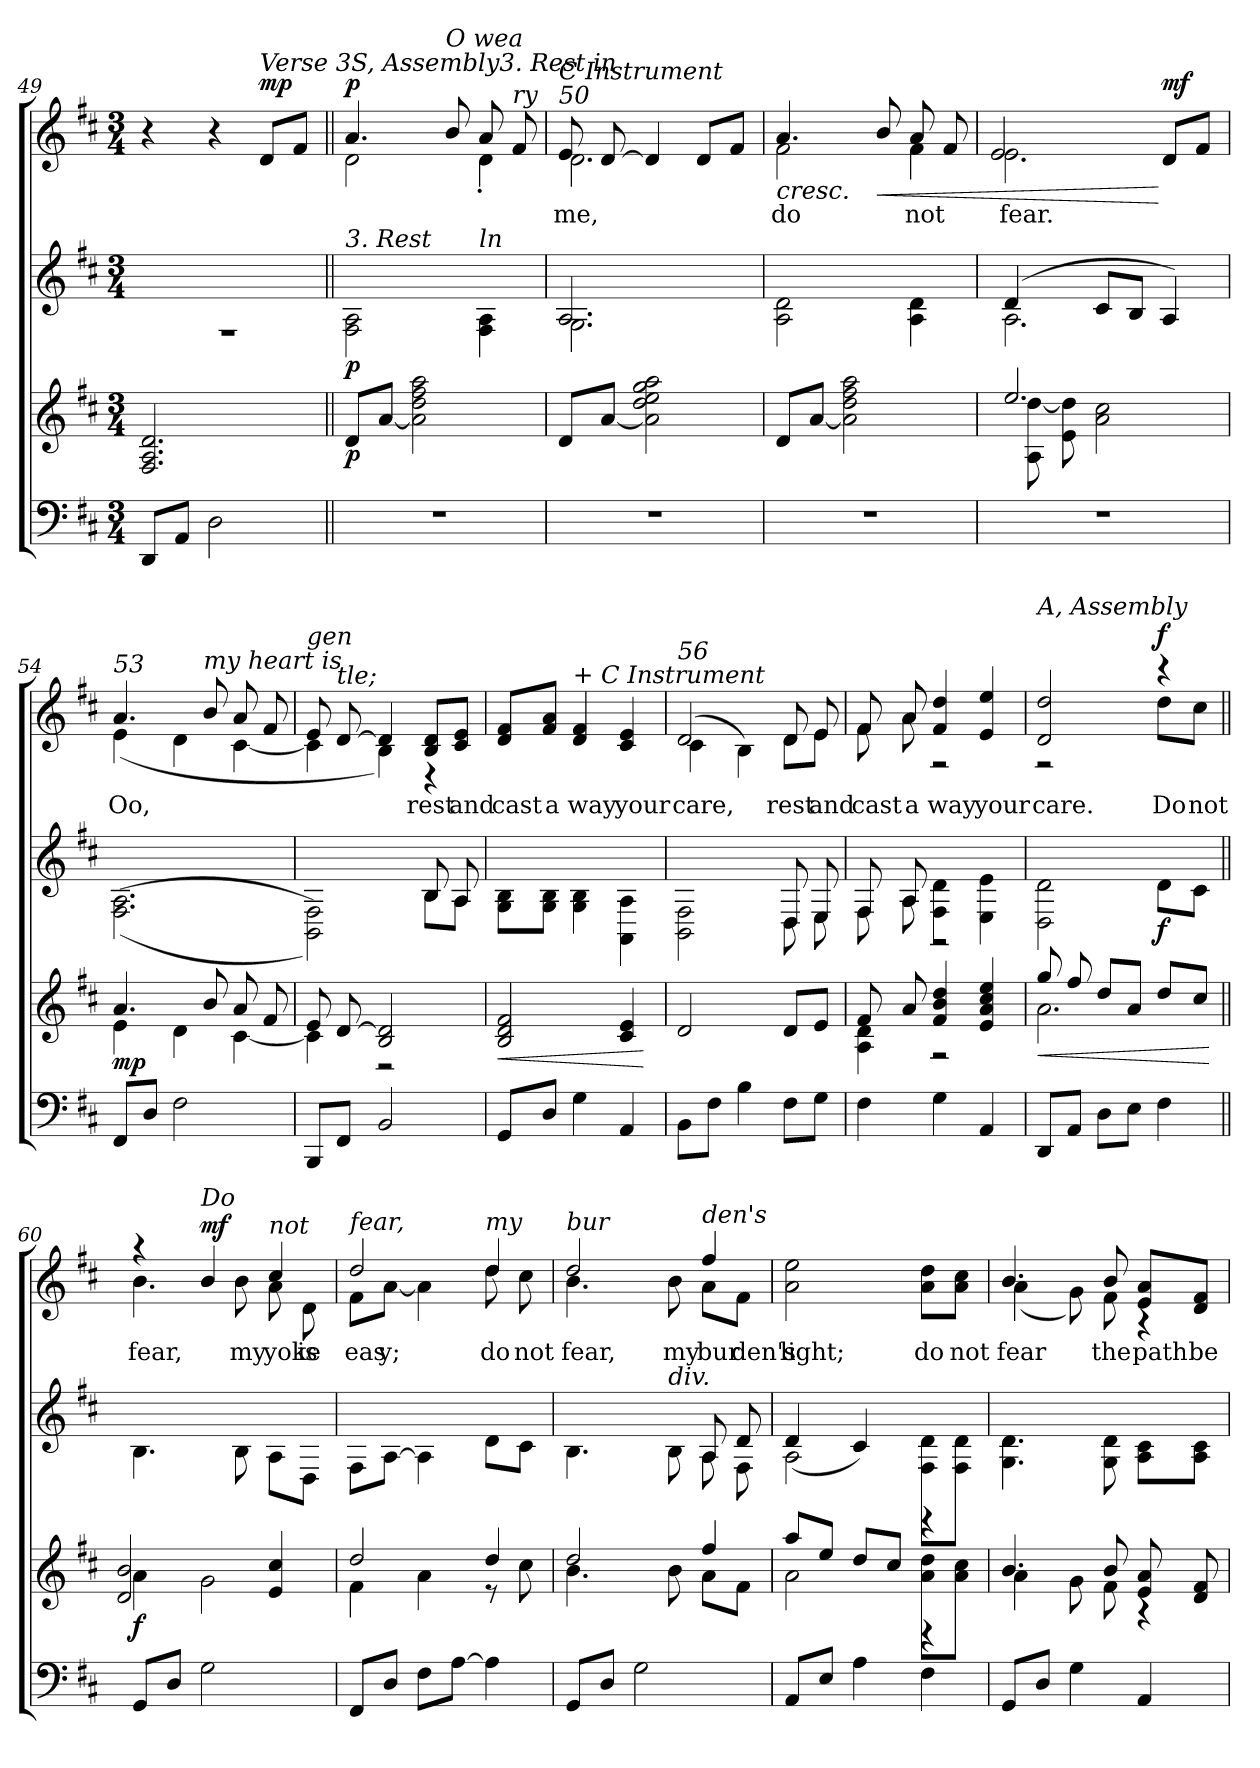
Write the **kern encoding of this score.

**kern	**kern	**dynam	**kern	**dynam	**kern	**text	**dynam
*part3	*part3	*part3	*part2	*part2	*part1	*part1	*part1
*staff4	*staff3	*staff3/4	*staff2	*staff2	*staff1	*staff1	*staff1
*clefF4	*clefG2	*	*clefG2	*	*clefG2	*	*
*k[f#c#]	*k[f#c#]	*	*k[f#c#]	*	*k[f#c#]	*	*
*M3/4	*M3/4	*	*M3/4	*	*M3/4	*	*
=49	=49	=49	=49	=49	=49	=49	=49
8DD/L	2.F#/ 2.A/ 2.d/	.	2.rF	.	4r	.	.
8AA/J	.	.	.	.	.	.	.
2D\	.	.	.	.	4r	.	.
!	!	!	!	!	!LO:TX:a:i:t=Verse 3S, Assembly3. Rest in	!	!
!	!	!	!	!	!	!	!LO:DY:b
.	.	.	.	.	8d/L	.	mp
.	.	.	.	.	8f#/J	.	.
=50||	=50||	=50||	=50||	=50||	=50||	=50||	=50||
*	*	*	*	*	*^	*	*
!	!	!	!LO:TX:a:i:t=3. Rest	!	!	!	!	!
!	!	!LO:DY:b	!	!LO:DY:b	!	!	!	!LO:DY:b
2.rF	8d/L	p	2F#\ 2A\	p	4.a/	2d\	.	p
.	[8a/J	.	.	.	.	.	.	.
.	2a\] 2dd\ 2ff#\ 2aa\	.	.	.	.	.	.	.
!	!	!	!	!	!LO:TX:a:i:t=O wea	!	!	!
.	.	.	.	.	8b/	.	.	.
!	!	!	!LO:TX:a:i:t=ln	!	!	!	!	!
.	.	.	4F#\ 4A\	.	8a/	4d'\	.	.
!	!	!	!	!	!LO:TX:a:i:t=ry	!	!	!
.	.	.	.	.	8f#/	.	.	.
!!LO:LB:g=z	!!
=51	=51	=51	=51	=51	=51	=51	=51	=51
*	*	*	*^	*	*	*	*	*
!	!	!	!	!	!	!LO:TX:a:i:t=50	!	!	!
!	!	!	!	!	!	!LO:TX:a:i:t=C Instrument	!	!	!
!	!	!	!	!	!	!	!	!LO:LY:b	!
2.rF	8d/L	.	2.A/	2.G\	.	8e/	2.d\	me,	.
.	[8a/J	.	.	.	.	[8d/	.	.	.
.	2a\] 2dd\ 2ee\ 2gg\ 2aa\	.	.	.	.	4d/]	.	.	.
.	.	.	.	.	.	8d/L	.	.	.
.	.	.	.	.	.	8f#/J	.	.	.
*	*	*	*v	*v	*	*	*	*	*
=52	=52	=52	=52	=52	=52	=52	=52	=52
!	!	!	!	!	!	!	!LO:LY:b	!LO:HP:b
2.rF	8d/L	.	2A\ 2d\	.	4.a/	2f#\	do	<
.	[8a/J	.	.	.	.	.	.	.
.	2a\] 2dd\ 2ff#\ 2aa\	.	.	.	.	.	.	.
!	!	!	!	!	!	!	!	!LO:HP:b
.	.	.	.	.	8b/	.	.	<
!	!	!	!	!	!	!	!LO:LY:b	!
.	.	.	4A\ 4d\	.	8a/	4f#\	not	.
.	.	.	.	.	8f#/	.	.	.
=53	=53	=53	=53	=53	=53	=53	=53	=53
*	*^	*	*^	*	*	*	*	*
!	!	!	!	!	!	!	!	!	!LO:LY:b	!
2.rF	2.ee/	8A\ [8dd\	.	(>4d/	2.A\	.	2.e\	2e/	fear.	.
.	.	8e\ 8dd\]	.	.	.	.	.	.	.	.
.	.	2a\ 2cc#\	.	8c#/L	.	.	.	.	.	.
.	.	.	.	8B/J	.	.	.	.	.	.
!	!	!	!	!	!	!	!	!	!	!LO:DY:n=1:b
.	.	.	.	4A/)	.	.	.	8d/L	.	[ [ mf
.	.	.	.	.	.	.	.	8f#/J	.	.
*	*	*	*	*v	*v	*	*	*	*	*
!!LO:LB:g=z	!!
=54	=54	=54	=54	=54	=54	=54	=54	=54	=54
!	!	!	!	!	!	!LO:TX:a:i:t=53	!	!	!
!	!	!	!LO:DY:b	!	!	!	!	!LO:LY:b	!
8FF#/L	4.a/	4e\	mp	(>(>2.F#\ 2.A\	.	4.a/	(<4e\	Oo,	.
8D/J	.	.	.	.	.	.	.	.	.
2F#\	.	4d\	.	.	.	.	4d\	.	.
!	!	!	!	!	!	!LO:TX:a:i:t=my heart is	!	!	!
.	8b/	.	.	.	.	8b/	.	.	.
.	8a/	[4c#\	.	.	.	8a/	[4c#\	.	.
.	8f#/	.	.	.	.	8f#/	.	.	.
=55	=55	=55	=55	=55	=55	=55	=55	=55	=55
*	*	*	*	*^	*	*	*	*	*
!	!	!	!	!	!	!	!LO:TX:a:i:t=gen	!	!	!
8BBB/L	8e/	4c#\]	.	2ryy	2BB\ 2F#\))	.	8e/	4c#\]	.	.
!	!	!	!	!	!	!	!LO:TX:a:i:t=tle;	!	!	!
8FF#/J	[8d/	.	.	.	.	.	[8d/	.	.	.
2BB/	2B/ 2d/]	2r	.	.	.	.	4d/]	4B\)	.	.
!	!	!	!	!	!	!	!	!	!LO:LY:b	!
.	.	.	.	8B/	8B\L	.	8B/ 8d/L	4r	rest	.
!	!	!	!	!	!	!	!	!	!LO:LY:b	!
.	.	.	.	8A/	8A\J	.	8c#/ 8e/J	.	and	.
*	*v	*v	*	*	*	*	*v	*v	*	*
=56	=56	=56	=56	=56	=56	=56	=56	=56
!	!	!LO:HP:b	!	!	!	!	!LO:LY:b	!
*	*	*	*v	*v	*	*	*	*
8GG/L	2B/ 2d/ 2f#/	<	8G\ 8B\L	.	8d/ 8f#/L	cast	.
!	!	!	!	!	!	!LO:LY:b	!
8D/J	.	.	8G\ 8B\J	.	8f#/ 8a/J	a	.
!	!	!	!	!	!LO:TX:a:i:t=+ C Instrument	!	!
!	!	!	!	!	!	!LO:LY:b	!
4G\	.	.	4G\ 4B\	.	4d/ 4f#/	way	.
!	!	!	!	!	!	!LO:LY:b	!
4AA/	4c#/ 4e/	.	4AA\ 4A\	.	4c#/ 4e/	your	.
.	.	[	.	.	.	.	.
!!LO:PB:g=z
=57	=57	=57	=57	=57	=57	=57	=57
*	*	*	*^	*	*^	*	*
!	!	!	!	!	!	!LO:TX:a:i:t=56	!	!	!
!	!	!	!	!	!	!	!	!LO:LY:b	!
8BB\L	2d/	.	2ryy	2BB\ 2F#\	.	(>2d/	4c#\	care,	.
8F#\J	.	.	.	.	.	.	.	.	.
4B\	.	.	.	.	.	.	4B\)	.	.
!	!	!	!	!	!	!	!	!LO:LY:b	!
8F#\L	8d/L	.	8D/	8D\	.	8d/	8d\L	rest	.
!	!	!	!	!	!	!	!	!LO:LY:b	!
8G\J	8e/J	.	8E/	8E\	.	8e/	8e\J	and	.
=58	=58	=58	=58	=58	=58	=58	=58	=58	=58
*	*^	*	*	*	*	*	*	*	*
!	!	!	!	!	!	!	!	!	!LO:LY:b	!
4F#\	8f#/	4A\ 4d\	.	8F#/	8F#\	.	8f#/	8f#\	cast	.
!	!	!	!	!	!	!	!	!	!LO:LY:b	!
.	8a/	.	.	8A\	8A/	.	8a/	8a\	a	.
!	!	!	!	!	!	!	!	!	!LO:LY:b	!
4G\	4f#/ 4b/ 4dd/	2r	.	4F#\ 4d\	2r	.	4f#/ 4dd/	2r	way	.
!	!	!	!	!	!	!	!	!	!LO:LY:b	!
4AA/	4e/ 4a/ 4cc#/ 4ee/	.	.	4E\ 4e\	.	.	4e/ 4ee/	.	your	.
*	*	*	*	*v	*v	*	*	*	*	*
=59	=59	=59	=59	=59	=59	=59	=59	=59	=59
!	!	!	!	!	!	!LO:TX:a:i:t=A, Assembly	!	!	!
!	!	!	!LO:HP:b	!	!	!	!	!LO:LY:b	!
8DD/L	8gg/	2.a\	<	2D\ 2d\	.	2d/ 2dd/	2r	care.	.
8AA/J	8ff#/	.	.	.	.	.	.	.	.
8D\L	8dd/L	.	.	.	.	.	.	.	.
8E\J	8a/J	.	.	.	.	.	.	.	.
!	!	!	!	!	!LO:DY:b	!	!	!LO:LY:b	!LO:DY:b
4F#\	8dd/L	.	.	8d\L	f	4rccc	8dd\L	Do	f
!	!	!	!	!	!	!	!	!LO:LY:b	!
.	8cc#/J	.	.	8c#\J	.	.	8cc#\J	not	.
*	*v	*v	*	*	*	*v	*v	*	*
.	.	[	.	.	.	.	.
!!LO:LB:g=z
=60||	=60||	=60||	=60||	=60||	=60||	=60||	=60||
*	*^	*	*	*	*^	*	*
!	!	!	!LO:DY:b	!	!	!	!	!LO:LY:b	!
8GG/L	4a\	2d/ 2b/	f	4.B\	.	4raa	4.b\	fear,	.
8D/J	.	.	.	.	.	.	.	.	.
!	!	!	!	!	!	!LO:TX:a:i:t=Do	!	!	!
!	!	!	!	!	!	!	!	!	!LO:DY:b
2G\	2g\	.	.	.	.	4b/	.	.	mf
!	!	!	!	!	!	!	!	!LO:LY:b	!
.	.	.	.	8B\	.	.	8b\	my	.
!	!	!	!	!	!	!LO:TX:a:i:t=not	!	!	!
!	!	!	!	!	!	!	!	!LO:LY:b	!
.	.	4e/ 4cc#/	.	8A\L	.	4cc#/	8a\	yoke	.
!	!	!	!	!	!	!	!	!LO:LY:b	!
.	.	.	.	8D\J	.	.	8d\	is	.
=61	=61	=61	=61	=61	=61	=61	=61	=61	=61
!	!	!	!	!	!	!LO:TX:a:i:t=fear,	!	!	!
!	!	!	!	!	!	!	!	!LO:LY:b	!
8FF#/L	2dd/	4f#\	.	8F#\L	.	2dd/	8f#\L	eas	.
!	!	!	!	!	!	!	!	!LO:LY:b	!
8D/J	.	.	.	[8A\J	.	.	[8a\J	y;	.
8F#\L	.	4a\	.	4A\]	.	.	4a\]	.	.
[8A\J	.	.	.	.	.	.	.	.	.
!	!	!	!	!	!	!LO:TX:a:i:t=my	!	!	!
!	!	!	!	!	!	!	!	!LO:LY:b	!
4A\]	4dd/	8re	.	8d\L	.	4dd/	8dd\	do	.
!	!	!	!	!	!	!	!	!LO:LY:b	!
.	.	8cc#\	.	8c#\J	.	.	8cc#\	not	.
=62	=62	=62	=62	=62	=62	=62	=62	=62	=62
*	*	*	*	*^	*	*	*	*	*
!	!	!	!	!	!	!	!LO:TX:a:i:t=bur	!	!	!
!	!	!	!	!	!	!	!	!	!LO:LY:b	!
8GG/L	2dd/	4.b\	.	2ryy	4.B\	.	2dd/	4.b\	fear,	.
8D/J	.	.	.	.	.	.	.	.	.	.
2G\	.	.	.	.	.	.	.	.	.	.
!	!	!	!	!	!LO:TX:a:i:t=div.	!	!	!	!	!
!	!	!	!	!	!	!	!	!	!LO:LY:b	!
.	.	8b\	.	.	8B\	.	.	8b\	my	.
!	!	!	!	!	!	!	!LO:TX:a:i:t=den's	!	!	!
!	!	!	!	!	!	!	!	!	!LO:LY:b	!
.	4ff#/	8a\L	.	8A/	8A\	.	4ff#/	8a\L	bur	.
!	!	!	!	!	!	!	!	!	!LO:LY:b	!
.	.	8f#\J	.	8d/	8F#\	.	.	8f#\J	den's	.
!!LO:PB:g=z
=63	=63	=63	=63	=63	=63	=63	=63	=63	=63	=63
!	!	!	!	!	!	!	!LO:TX:a:i:t=62	!	!	!
!	!	!	!	!	!	!	!	!	!LO:LY:b	!
*	*	*	*	*	*	*	*v	*v	*	*
8AA/L	8aa/L	2a\	.	2A\	(>4d/	.	2a\ 2ee\	light;	.
8E/J	8ee/J	.	.	.	.	.	.	.	.
4A\	8dd/L	.	.	.	4c#/)	.	.	.	.
.	8cc#/J	.	.	.	.	.	.	.	.
!	!	!	!	!	!	!	!	!LO:LY:b	!
4F#\	4rD	8a\ 8dd\L	.	8F#\ 8d\L	4rCC	.	8a\ 8dd\L	do	.
!	!	!	!	!	!	!	!	!LO:LY:b	!
.	.	8a\ 8cc#\J	.	8F#\ 8d\J	.	.	8a\ 8cc#\J	not	.
*	*	*	*	*v	*v	*	*	*	*
=64	=64	=64	=64	=64	=64	=64	=64	=64
!	!	!	!	!	!	!	!LO:LY:b	!
*	*	*	*	*	*	*^	*	*
8GG/L	4.b/	4a\	.	4.G\ 4.d\	.	4.b/	(<4a\	fear	.
8D/J	.	.	.	.	.	.	.	.	.
4G\	.	8g\	.	.	.	.	8g\)	.	.
!	!	!	!	!	!	!	!	!LO:LY:b	!
.	8b/	8f#\	.	8G\ 8d\	.	8b/	8f#\	the	.
!	!	!	!	!	!	!	!	!LO:LY:b	!
4AA/	8e/ 8a/	4rA	.	8A\ 8c#\L	.	8e/ 8a/L	4rA	path	.
!	!	!	!	!	!	!	!	!LO:LY:b	!
.	8d/ 8f#/	.	.	8A\ 8c#\J	.	8d/ 8f#/J	.	be	.
*	*v	*v	*	*	*	*v	*v	*	*
=	=	=	=	=	=	=	=
*-	*-	*-	*-	*-	*-	*-	*-
